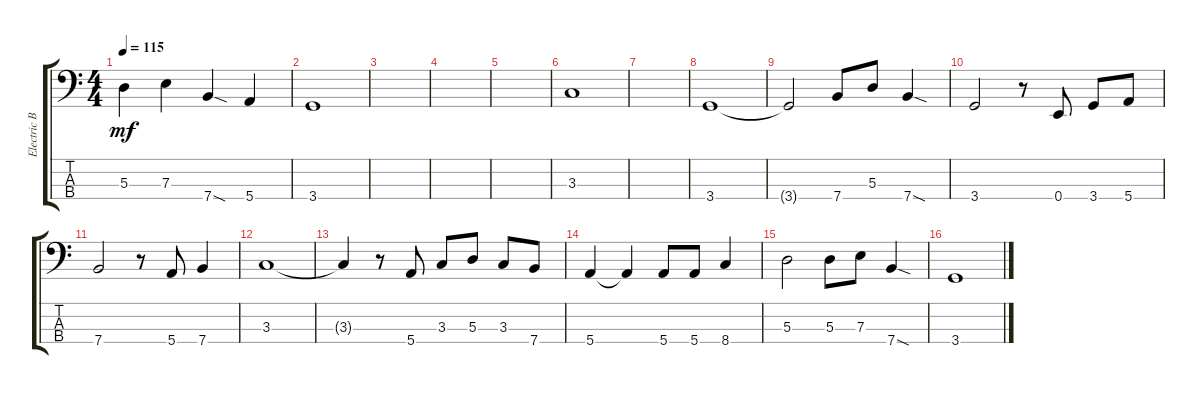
\track ("Electric Bass" "Electric B") {instrument electricbassfinger}
\staff {score tabs}
\tuning (G2 D2 A1 E1) {hide}
\ts (4 4)
\tempo 115
\clef f4
\ks c
5.3.4{dy mf} 7.3.4 7.4{sod}.4 5.4.4 |
3.4.1 |
|
|
|
3.3.1 |
|
3.4.1 |
3.4{t}.2 7.4.8 5.3.8 7.4{sod}.4 |
3.4.2 r.8 0.4.8 3.4.8 5.4.8 |
7.4.2 r.8 5.4.8 7.4.4 |
3.3.1 |
3.3{t}.4 r.8 5.4.8 3.3.8 5.3.8 3.3.8 7.4.8 |
5.4.4 5.4{t}.4 5.4.8 5.4.8 8.4.4 |
5.3.2 5.3.8 7.3.8 7.4{sod}.4 |
3.4.1
